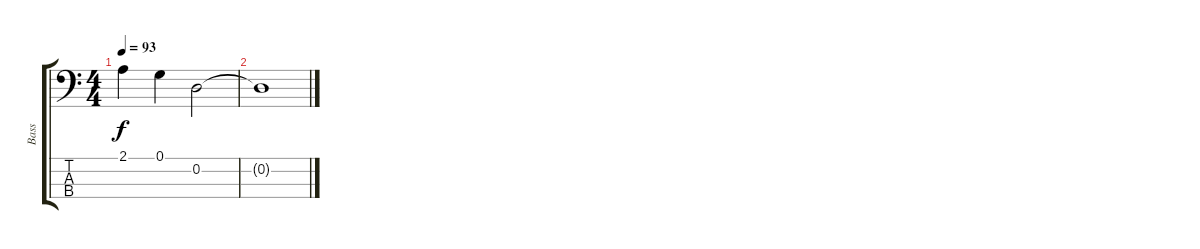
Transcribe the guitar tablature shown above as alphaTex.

\track ("Bass" "Bass") {instrument electricbassfinger}
\staff {score tabs}
\tuning (G2 D2 A1 E1) {hide}
\ts (4 4)
\tempo 93
\clef f4
\ks c
2.1.4{dy f} 0.1.4 0.2.2 |
0.2{t}.1
